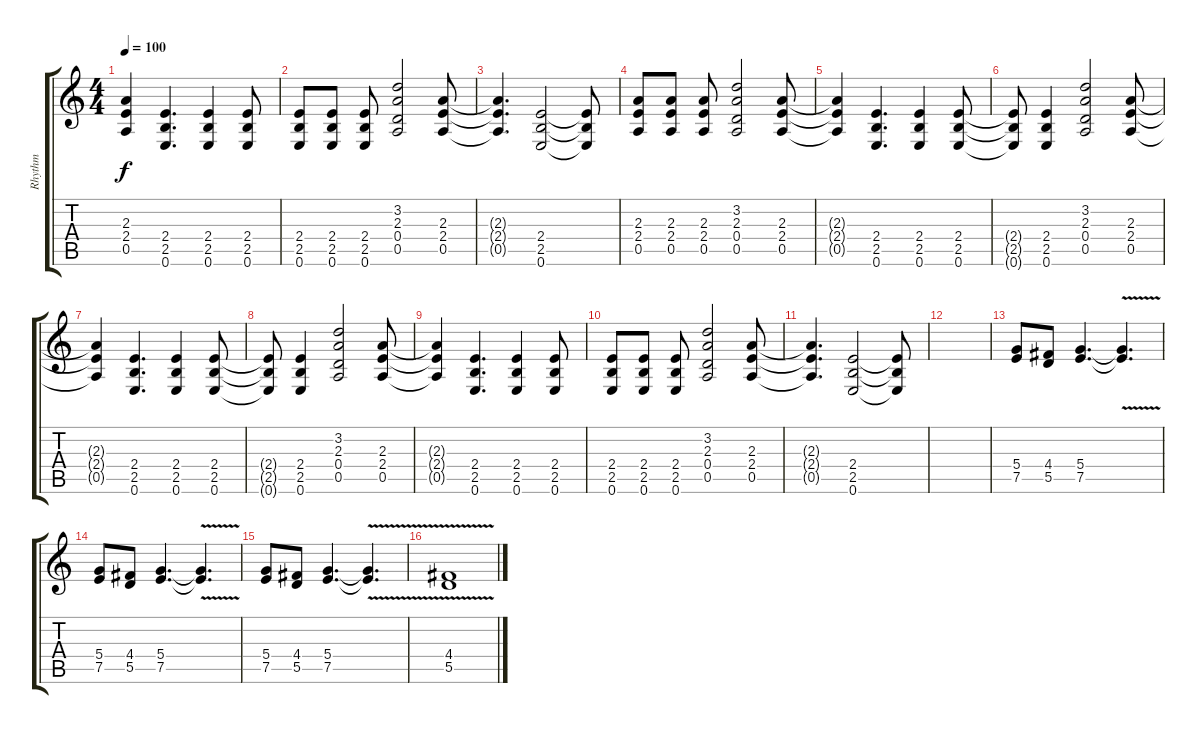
\track ("Rhythm" "Rhythm") {instrument distortionguitar}
\staff {score tabs}
\tuning (E4 B3 G3 D3 A2 E2) {hide}
\ts (4 4)
\tempo 100
\clef g2
\ks c
(2.3{t} 2.4{t} 0.5{t}).4{dy f} (2.4 2.5 0.6).4{d} (2.4 2.5 0.6).4 (2.4 2.5 0.6).8 |
(2.4 2.5 0.6).8 (2.4 2.5 0.6).8 (2.4 2.5 0.6).8 (3.2 2.3 0.4 0.5).2 (2.3 2.4 0.5).8 |
(2.3{t} 2.4{t} 0.5{t}).4{d} (2.4 2.5 0.6).2 (2.4{t} 2.5{t} 0.6{t}).8 |
(2.3 2.4 0.5).8 (2.3 2.4 0.5).8 (2.3 2.4 0.5).8 (3.2 2.3 0.4 0.5).2 (2.3 2.4 0.5).8 |
(2.3{t} 2.4{t} 0.5{t}).4 (2.4 2.5 0.6).4{d} (2.4 2.5 0.6).4 (2.4 2.5 0.6).8 |
(2.4{t} 2.5{t} 0.6{t}).8 (2.4 2.5 0.6).4 (3.2 2.3 0.4 0.5).2 (2.3 2.4 0.5).8 |
(2.3{t} 2.4{t} 0.5{t}).4 (2.4 2.5 0.6).4{d} (2.4 2.5 0.6).4 (2.4 2.5 0.6).8 |
(2.4{t} 2.5{t} 0.6{t}).8 (2.4 2.5 0.6).4 (3.2 2.3 0.4 0.5).2 (2.3 2.4 0.5).8 |
(2.3{t} 2.4{t} 0.5{t}).4 (2.4 2.5 0.6).4{d} (2.4 2.5 0.6).4 (2.4 2.5 0.6).8 |
(2.4 2.5 0.6).8 (2.4 2.5 0.6).8 (2.4 2.5 0.6).8 (3.2 2.3 0.4 0.5).2 (2.3 2.4 0.5).8 |
(2.3{t} 2.4{t} 0.5{t}).4{d} (2.4 2.5 0.6).2 (2.4{t} 2.5{t} 0.6{t}).8 |
|
(5.4 7.5).8 (4.4 5.5).8 (5.4 7.5).4{d} (5.4{v t} 7.5{v t}).4{d} |
(5.4 7.5).8 (4.4 5.5).8 (5.4 7.5).4{d} (5.4{v t} 7.5{v t}).4{d} |
(5.4 7.5).8 (4.4 5.5).8 (5.4 7.5).4{d} (5.4{v t} 7.5{v t}).4{d} |
(4.4{v} 5.5{v}).1
